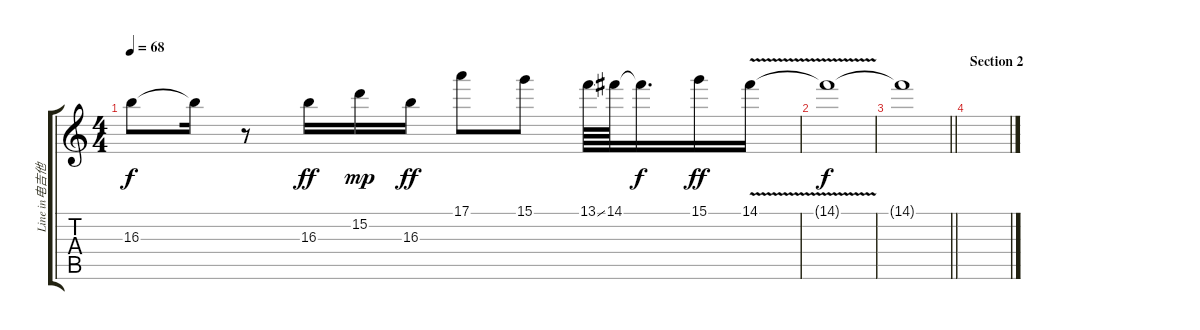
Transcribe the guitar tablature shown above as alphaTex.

\track ("Line in电吉他2" "Line in电吉他") {instrument electricguitarjazz}
\staff {score tabs}
\tuning (E4 B3 G3 D3 A2 E2) {hide}
\ts (4 4)
\tempo 68
\clef g2
\ks c
16.3{t}.8{dy f} 16.3{t}.16 r.8 16.3.16{dy ff} 15.2.16{dy mp} 16.3.16{dy ff} 17.1.8 15.1.8 13.1{ss}.64 14.1.64 14.1{t}.16{d dy f} 15.1.16{dy ff} 14.1{v}.16 |
14.1{t}.1{dy f} |
\barLineRight lightlight
14.1{t}.1 |
\section ("" "Section 2")
